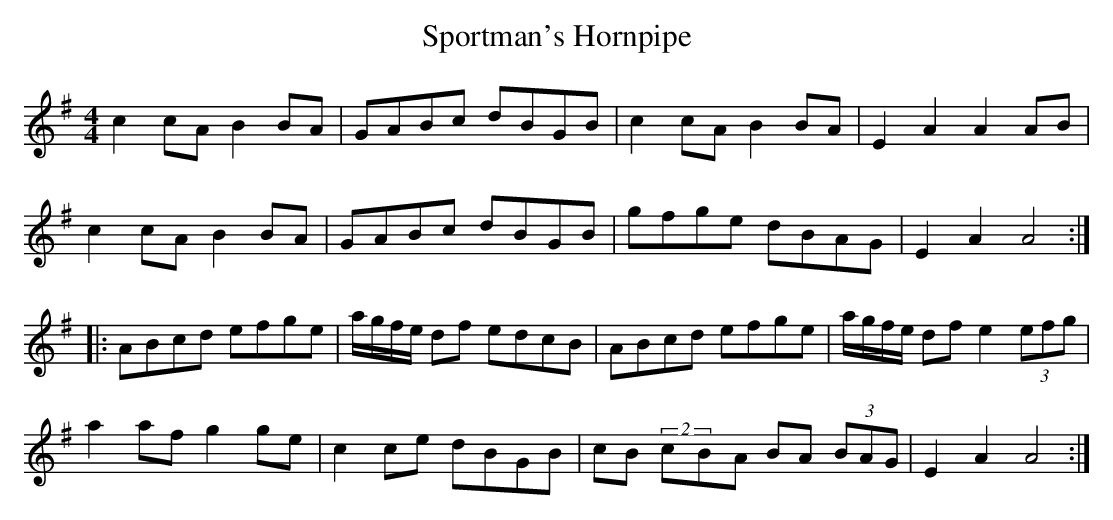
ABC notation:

X:1
T:Sportman's Hornpipe
M:4/4
L:1/8
K:Em
c2 cA B2 BA | GABc dBGB | c2 cA B2 BA | E2A2 A2 AB |
c2 cA B2 BA | GABc dBGB | gfge dBAG | E2 A2 A4 ::
ABcd efge | a/g/f/e/ df edcB | ABcd efge | a/g/f/e/ df e2 (3efg |
  a2af g2ge | c2ce dBGB | cB (2cBA BA (3BAG | E2A2 A4 :|
